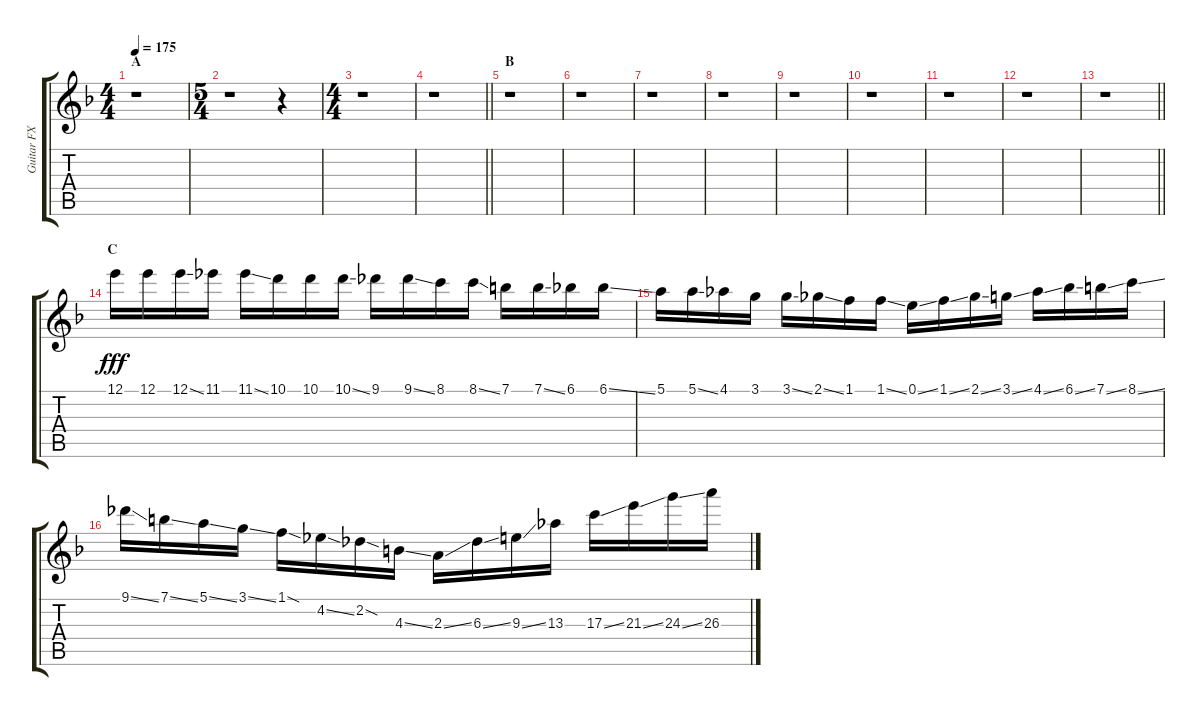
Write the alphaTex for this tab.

\track ("Guitar FX" "Guitar FX") {instrument guitarharmonics}
\staff {score tabs}
\tuning (E4 B3 G3 D3 A2 E2) {hide}
\ts (4 4)
\section ("" "A")
\tempo 175
\clef g2
\ks f
r.1{dy fff instrument guitarharmonics} |
\ts (5 4)
r.1 r.4 |
\ts (4 4)
r.1 |
\barLineRight lightlight
r.1 |
\section ("" "B")
r.1 |
r.1 |
r.1 |
r.1 |
r.1 |
r.1 |
r.1 |
r.1 |
\barLineRight lightlight
r.1 |
\section ("" "C")
12.1.16 12.1.16 12.1{ss}.16 11.1.16 11.1{ss}.16 10.1.16 10.1.16 10.1{ss}.16 9.1.16 9.1{ss}.16 8.1.16 8.1{ss}.16 7.1.16 7.1{ss}.16 6.1.16 6.1{ss}.16 |
5.1.16 5.1{ss}.16 4.1.16 3.1.16 3.1{ss}.16 2.1{ss}.16 1.1.16 1.1{ss}.16 0.1{ss}.16 1.1{ss}.16 2.1{ss}.16 3.1{ss}.16 4.1{ss}.16 6.1{ss}.16 7.1{ss}.16 8.1{ss}.16 |
9.1{ss}.16 7.1{ss}.16 5.1{ss}.16 3.1{ss}.16 1.1{sod}.16 4.2{ss}.16 2.2{sod}.16 4.3{ss}.16 2.3{ss}.16 6.3{ss}.16 9.3{ss}.16 13.3.16 17.3{ss}.16 21.3{ss}.16 24.3{ss}.16 26.3{ss}.16
